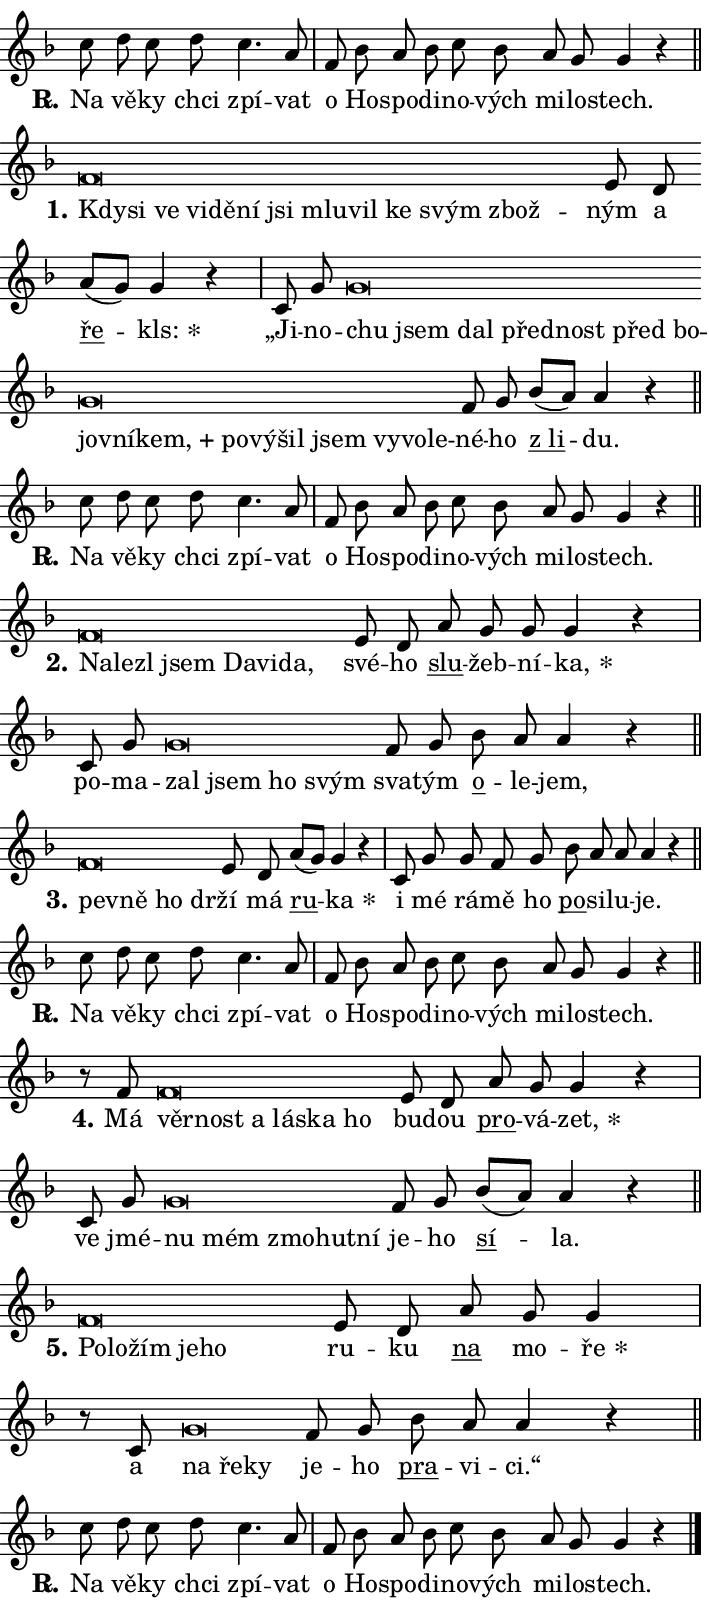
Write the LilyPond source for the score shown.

\version "2.24.0"
\header { tagline = "" }
\paper {
  indent = 0\cm
  top-margin = 0\cm
  right-margin = 0.13\cm % to fit lyric hyphens
  bottom-margin = 0\cm
  left-margin = 0\cm
  paper-width = 12\cm
  page-breaking = #ly:one-page-breaking
  system-system-spacing.basic-distance = #11
  score-system-spacing.basic-distance = #11
  ragged-last = ##f
}


%% Author: Thomas Morley
%% https://lists.gnu.org/archive/html/lilypond-user/2020-05/msg00002.html
#(define (line-position grob)
"Returns position of @var[grob} in current system:
   @code{'start}, if at first time-step
   @code{'end}, if at last time-step
   @code{'middle} otherwise
"
  (let* ((col (ly:item-get-column grob))
         (ln (ly:grob-object col 'left-neighbor))
         (rn (ly:grob-object col 'right-neighbor))
         (col-to-check-left (if (ly:grob? ln) ln col))
         (col-to-check-right (if (ly:grob? rn) rn col))
         (break-dir-left
           (and
             (ly:grob-property col-to-check-left 'non-musical #f)
             (ly:item-break-dir col-to-check-left)))
         (break-dir-right
           (and
             (ly:grob-property col-to-check-right 'non-musical #f)
             (ly:item-break-dir col-to-check-right))))
        (cond ((eqv? 1 break-dir-left) 'start)
              ((eqv? -1 break-dir-right) 'end)
              (else 'middle))))

#(define (tranparent-at-line-position vctor)
  (lambda (grob)
  "Relying on @code{line-position} select the relevant enry from @var{vctor}.
Used to determine transparency,"
    (case (line-position grob)
      ((end) (not (vector-ref vctor 0)))
      ((middle) (not (vector-ref vctor 1)))
      ((start) (not (vector-ref vctor 2))))))

noteHeadBreakVisibility =
#(define-music-function (break-visibility)(vector?)
"Makes @code{NoteHead}s transparent relying on @var{break-visibility}"
#{
  \override NoteHead.transparent =
    #(tranparent-at-line-position break-visibility)
#})

#(define delete-ledgers-for-transparent-note-heads
  (lambda (grob)
    "Reads whether a @code{NoteHead} is transparent.
If so this @code{NoteHead} is removed from @code{'note-heads} from
@var{grob}, which is supposed to be @code{LedgerLineSpanner}.
As a result ledgers are not printed for this @code{NoteHead}"
    (let* ((nhds-array (ly:grob-object grob 'note-heads))
           (nhds-list
             (if (ly:grob-array? nhds-array)
                 (ly:grob-array->list nhds-array)
                 '()))
           ;; Relies on the transparent-property being done before
           ;; Staff.LedgerLineSpanner.after-line-breaking is executed.
           ;; This is fragile ...
           (to-keep
             (remove
               (lambda (nhd)
                 (ly:grob-property nhd 'transparent #f))
               nhds-list)))
      ;; TODO find a better method to iterate over grob-arrays, similiar
      ;; to filter/remove etc for lists
      ;; For now rebuilt from scratch
      (set! (ly:grob-object grob 'note-heads)  '())
      (for-each
        (lambda (nhd)
          (ly:pointer-group-interface::add-grob grob 'note-heads nhd))
        to-keep))))

squashNotes = {
  \override NoteHead.X-extent = #'(-0.2 . 0.2)
  \override NoteHead.Y-extent = #'(-0.75 . 0)
  \override NoteHead.stencil =
    #(lambda (grob)
       (let ((pos (ly:grob-property grob 'staff-position)))
         (begin
           (if (< pos -7) (display "ERROR: Lower brevis then expected\n") (display ""))
           (if (<= pos -6) ly:text-interface::print ly:note-head::print))))
}
unSquashNotes = {
  \revert NoteHead.X-extent
  \revert NoteHead.Y-extent
  \revert NoteHead.stencil
}

hideNotes = \noteHeadBreakVisibility #begin-of-line-visible
unHideNotes = \noteHeadBreakVisibility #all-visible

% work-around for resetting accidentals
% https://lilypond.org/doc/v2.23/Documentation/notation/displaying-rhythms#unmetered-music
cadenzaMeasure = {
  \cadenzaOff
  \partial 1024 s1024
  \cadenzaOn
}

#(define-markup-command (accent layout props text) (markup?)
  "Underline accented syllable"
  (interpret-markup layout props
    #{\markup \override #'(offset . 4.3) \underline { #text }#}))

responsum = \markup \concat {
  "R" \hspace #-1.05 \path #0.1 #'((moveto 0 0.07) (lineto 0.9 0.8)) \hspace #0.05 "."
}

spaceSize = #0.6828661417322834 % exact space size for TeX Gyre Schola

\layout {
  \context {
    \Staff
    \remove "Time_signature_engraver"
    \override LedgerLineSpanner.after-line-breaking = #delete-ledgers-for-transparent-note-heads
  }
  \context {
    \Lyrics {
      \override LyricSpace.minimum-distance = \spaceSize
      \override LyricText.font-name = #"TeX Gyre Schola"
      \override LyricText.font-size = 1
      \override StanzaNumber.font-name = #"TeX Gyre Schola Bold"
      \override StanzaNumber.font-size = 1
    }
  }
  \context {
    \Score 
    \override NoteHead.text =
      #(lambda (grob) 
        (let ((pos (ly:grob-property grob 'staff-position)))
          #{\markup {
            \combine
              \halign #-0.55 \raise #(if (= pos -6) 0 0.5) \override #'(thickness . 2) \draw-line #'(3.2 . 0)
              \musicglyph "noteheads.sM1"
          }#}))
  }
}

% magnetic-lyrics.ily
%
%   written by
%     Jean Abou Samra <jean@abou-samra.fr>
%     Werner Lemberg <wl@gnu.org>
%
%   adapted by
%     Jiri Hon <jiri.hon@gmail.com>
%
% Version 2022-Apr-15

% https://www.mail-archive.com/lilypond-user@gnu.org/msg149350.html

#(define (Left_hyphen_pointer_engraver context)
   "Collect syllable-hyphen-syllable occurrences in lyrics and store
them in properties.  This engraver only looks to the left.  For
example, if the lyrics input is @code{foo -- bar}, it does the
following.

@itemize @bullet
@item
Set the @code{text} property of the @code{LyricHyphen} grob between
@q{foo} and @q{bar} to @code{foo}.

@item
Set the @code{left-hyphen} property of the @code{LyricText} grob with
text @q{foo} to the @code{LyricHyphen} grob between @q{foo} and
@q{bar}.
@end itemize

Use this auxiliary engraver in combination with the
@code{lyric-@/text::@/apply-@/magnetic-@/offset!} hook."
   (let ((hyphen #f)
         (text #f))
     (make-engraver
      (acknowledgers
       ((lyric-syllable-interface engraver grob source-engraver)
        (set! text grob)))
      (end-acknowledgers
       ((lyric-hyphen-interface engraver grob source-engraver)
        ;(when (not (grob::has-interface grob 'lyric-space-interface))
          (set! hyphen grob)));)
      ((stop-translation-timestep engraver)
       (when (and text hyphen)
         (ly:grob-set-object! text 'left-hyphen hyphen))
       (set! text #f)
       (set! hyphen #f)))))

#(define (lyric-text::apply-magnetic-offset! grob)
   "If the space between two syllables is less than the value in
property @code{LyricText@/.details@/.squash-threshold}, move the right
syllable to the left so that it gets concatenated with the left
syllable.

Use this function as a hook for
@code{LyricText@/.after-@/line-@/breaking} if the
@code{Left_@/hyphen_@/pointer_@/engraver} is active."
   (let ((hyphen (ly:grob-object grob 'left-hyphen #f)))
     (when hyphen
       (let ((left-text (ly:spanner-bound hyphen LEFT)))
         (when (grob::has-interface left-text 'lyric-syllable-interface)
           (let* ((common (ly:grob-common-refpoint grob left-text X))
                  (this-x-ext (ly:grob-extent grob common X))
                  (left-x-ext
                   (begin
                     ;; Trigger magnetism for left-text.
                     (ly:grob-property left-text 'after-line-breaking)
                     (ly:grob-extent left-text common X)))
                  ;; `delta` is the gap width between two syllables.
                  (delta (- (interval-start this-x-ext)
                            (interval-end left-x-ext)))
                  (details (ly:grob-property grob 'details))
                  (threshold (assoc-get 'squash-threshold details 0.2)))
             (when (< delta threshold)
               (let* (;; We have to manipulate the input text so that
                      ;; ligatures crossing syllable boundaries are not
                      ;; disabled.  For languages based on the Latin
                      ;; script this is essentially a beautification.
                      ;; However, for non-Western scripts it can be a
                      ;; necessity.
                      (lt (ly:grob-property left-text 'text))
                      (rt (ly:grob-property grob 'text))
                      (is-space (grob::has-interface hyphen 'lyric-space-interface))
                      (space (if is-space " " ""))
                      (extra-delta (if is-space spaceSize 0))
                      ;; Append new syllable.
                      (ltrt-space (if (and (string? lt) (string? rt))
                                (string-append lt space rt)
                                (make-concat-markup (list lt space rt))))
                      ;; Right-align `ltrt` to the right side.
                      (ltrt-space-markup (grob-interpret-markup
                               grob
                               (make-translate-markup
                                (cons (interval-length this-x-ext) 0)
                                (make-right-align-markup ltrt-space)))))
                 (begin
                   ;; Don't print `left-text`.
                   (ly:grob-set-property! left-text 'stencil #f)
                   ;; Set text and stencil (which holds all collected
                   ;; syllables so far) and shift it to the left.
                   (ly:grob-set-property! grob 'text ltrt-space)
                   (ly:grob-set-property! grob 'stencil ltrt-space-markup)
                   (ly:grob-translate-axis! grob (- (- delta extra-delta)) X))))))))))


#(define (lyric-hyphen::displace-bounds-first grob)
   ;; Make very sure this callback isn't triggered too early.
   (let ((left (ly:spanner-bound grob LEFT))
         (right (ly:spanner-bound grob RIGHT)))
     (ly:grob-property left 'after-line-breaking)
     (ly:grob-property right 'after-line-breaking)
     (ly:lyric-hyphen::print grob)))

squashThreshold = #0.4

\layout {
  \context {
    \Lyrics
    \consists #Left_hyphen_pointer_engraver
    \override LyricText.after-line-breaking =
      #lyric-text::apply-magnetic-offset!
    \override LyricHyphen.stencil = #lyric-hyphen::displace-bounds-first
    \override LyricText.details.squash-threshold = \squashThreshold
    \override LyricHyphen.minimum-distance = 0
    \override LyricHyphen.minimum-length = \squashThreshold
  }
}

squashText = \override LyricText.details.squash-threshold = 9999
unSquashText = \override LyricText.details.squash-threshold = \squashThreshold

leftText = \override LyricText.self-alignment-X = #LEFT
unLeftText = \revert LyricText.self-alignment-X

starOffset = #(lambda (grob) 
                (let ((x_offset (ly:self-alignment-interface::aligned-on-x-parent grob)))
                  (if (= x_offset 0) 0 (+ x_offset 1.2))))

star = #(define-music-function (syllable)(string?)
"Append star separator at the end of a syllable"
#{
  \once \override LyricText.X-offset = #starOffset
  \lyricmode { \markup {
    #syllable
    \override #'((font-name . "TeX Gyre Schola Bold")) \hspace #0.2 \lower #0.65 \larger "*"
  } }
#})

starAccent = #(define-music-function (syllable)(string?)
"Append star separator at the end of a syllable and make accent"
#{
  \once \override LyricText.X-offset = #starOffset
  \lyricmode { \markup {
    \accent #syllable
    \override #'((font-name . "TeX Gyre Schola Bold")) \hspace #0.2 \lower #0.65 \larger "*"
  } }
#})

breath = #(define-music-function (syllable)(string?)
"Append breathing indicator at the end of a syllable"
#{
  \lyricmode { \markup { #syllable "+" } }
#})

optionalBreath = #(define-music-function (syllable)(string?)
"Append optional breathing indicator at the end of a syllable"
#{
  \lyricmode { \markup { #syllable "(+)" } }
#})


\score {
    <<
        \new Voice = "melody" { \cadenzaOn \key f \major \relative { c''8 d c d c4. a8 \cadenzaMeasure \bar "|" f bes a bes \bar "" c bes \bar "" a g g4 r \cadenzaMeasure \bar "||" \break } }
        \new Lyrics \lyricsto "melody" { \lyricmode { \set stanza = \responsum
Na vě -- ky chci zpí -- vat o Ho -- spo -- di -- no -- vých mi -- lo -- stech. } }
    >>
    \layout {}
}

\score {
    <<
        \new Voice = "melody" { \cadenzaOn \key f \major \relative { \squashNotes f'\breve*1/16 \hideNotes \breve*1/16 \bar "" \breve*1/16 \bar "" \breve*1/16 \bar "" \breve*1/16 \bar "" \breve*1/16 \bar "" \breve*1/16 \bar "" \breve*1/16 \bar "" \breve*1/16 \bar "" \breve*1/16 \bar "" \breve*1/16 \breve*1/16 \bar "" \unHideNotes \unSquashNotes e8 d \bar "" a'[( g)] g4 r \cadenzaMeasure \bar "|" c,8 g' \bar "" \squashNotes g\breve*1/16 \hideNotes \breve*1/16 \bar "" \breve*1/16 \bar "" \breve*1/16 \bar "" \breve*1/16 \bar "" \breve*1/16 \bar "" \breve*1/16 \bar "" \breve*1/16 \bar "" \breve*1/16 \bar "" \breve*1/16 \bar "" \breve*1/16 \bar "" \breve*1/16 \bar "" \breve*1/16 \bar "" \breve*1/16 \bar "" \breve*1/16 \bar "" \breve*1/16 \breve*1/16 \bar "" \unHideNotes \unSquashNotes f8 g \bar "" bes[( a)] a4 r \cadenzaMeasure \bar "||" \break } }
        \new Lyrics \lyricsto "melody" { \lyricmode { \set stanza = "1."
\leftText Kdy -- \squashText si ve vi -- dě -- ní jsi mlu -- vil ke svým zbož -- \unLeftText \unSquashText ným a \markup \accent ře -- \star kls: „Ji -- no -- \leftText chu \squashText jsem dal před -- nost před bo -- jov -- ní -- \breath "kem," po -- vý -- šil jsem vy -- vo -- le -- \unLeftText \unSquashText né -- ho \markup \accent "z li" -- du. } }
    >>
    \layout {}
}

\score {
    <<
        \new Voice = "melody" { \cadenzaOn \key f \major \relative { c''8 d c d c4. a8 \cadenzaMeasure \bar "|" f bes a bes \bar "" c bes \bar "" a g g4 r \cadenzaMeasure \bar "||" \break } }
        \new Lyrics \lyricsto "melody" { \lyricmode { \set stanza = \responsum
Na vě -- ky chci zpí -- vat o Ho -- spo -- di -- no -- vých mi -- lo -- stech. } }
    >>
    \layout {}
}

\score {
    <<
        \new Voice = "melody" { \cadenzaOn \key f \major \relative { \squashNotes f'\breve*1/16 \hideNotes \breve*1/16 \bar "" \breve*1/16 \bar "" \breve*1/16 \bar "" \breve*1/16 \bar "" \breve*1/16 \breve*1/16 \bar "" \unHideNotes \unSquashNotes e8 d \bar "" a' g g g4 r \cadenzaMeasure \bar "|" c,8 g' \bar "" \squashNotes g\breve*1/16 \hideNotes \breve*1/16 \bar "" \breve*1/16 \breve*1/16 \bar "" \unHideNotes \unSquashNotes f8 g \bar "" bes a a4 r \cadenzaMeasure \bar "||" \break } }
        \new Lyrics \lyricsto "melody" { \lyricmode { \set stanza = "2."
\leftText Na -- \squashText le -- zl jsem Da -- vi -- da, \unLeftText \unSquashText své -- ho \markup \accent slu -- žeb -- ní -- \star ka, po -- ma -- \leftText zal \squashText jsem ho svým \unLeftText \unSquashText sva -- tým \markup \accent o -- le -- jem, } }
    >>
    \layout {}
}

\score {
    <<
        \new Voice = "melody" { \cadenzaOn \key f \major \relative { \squashNotes f'\breve*1/16 \hideNotes \breve*1/16 \bar "" \breve*1/16 \breve*1/16 \bar "" \unHideNotes \unSquashNotes e8 d \bar "" a'[( g)] g4 r \cadenzaMeasure \bar "|" c,8 g' \bar "" g f8 g \bar "" bes a a a4 r \cadenzaMeasure \bar "||" \break } }
        \new Lyrics \lyricsto "melody" { \lyricmode { \set stanza = "3."
\leftText pev -- \squashText ně ho dr -- \unLeftText \unSquashText ží má \markup \accent ru -- \star ka i mé rá -- mě ho \markup \accent po -- si -- lu -- je. } }
    >>
    \layout {}
}

\score {
    <<
        \new Voice = "melody" { \cadenzaOn \key f \major \relative { c''8 d c d c4. a8 \cadenzaMeasure \bar "|" f bes a bes \bar "" c bes \bar "" a g g4 r \cadenzaMeasure \bar "||" \break } }
        \new Lyrics \lyricsto "melody" { \lyricmode { \set stanza = \responsum
Na vě -- ky chci zpí -- vat o Ho -- spo -- di -- no -- vých mi -- lo -- stech. } }
    >>
    \layout {}
}

\score {
    <<
        \new Voice = "melody" { \cadenzaOn \key f \major \relative { r8 f'8 \squashNotes f\breve*1/16 \hideNotes \breve*1/16 \bar "" \breve*1/16 \bar "" \breve*1/16 \bar "" \breve*1/16 \breve*1/16 \bar "" \unHideNotes \unSquashNotes e8 d \bar "" a' g g4 r \cadenzaMeasure \bar "|" c,8 g' \bar "" \squashNotes g\breve*1/16 \hideNotes \breve*1/16 \bar "" \breve*1/16 \bar "" \breve*1/16 \breve*1/16 \bar "" \unHideNotes \unSquashNotes f8 g \bar "" bes[( a)] a4 r \cadenzaMeasure \bar "||" \break } }
        \new Lyrics \lyricsto "melody" { \lyricmode { \set stanza = "4."
Má \leftText věr -- \squashText nost a lá -- ska ho \unLeftText \unSquashText bu -- dou \markup \accent pro -- vá -- \star zet, ve jmé -- \leftText nu \squashText mém zmo -- hut -- ní \unLeftText \unSquashText je -- ho \markup \accent sí -- la. } }
    >>
    \layout {}
}

\score {
    <<
        \new Voice = "melody" { \cadenzaOn \key f \major \relative { \squashNotes f'\breve*1/16 \hideNotes \breve*1/16 \bar "" \breve*1/16 \bar "" \breve*1/16 \breve*1/16 \bar "" \unHideNotes \unSquashNotes e8 d \bar "" a' g g4 \cadenzaMeasure \bar "|" r8 c,8 \squashNotes g'\breve*1/16 \hideNotes \breve*1/16 \breve*1/16 \bar "" \unHideNotes \unSquashNotes f8 g \bar "" bes a a4 r \cadenzaMeasure \bar "||" \break } }
        \new Lyrics \lyricsto "melody" { \lyricmode { \set stanza = "5."
\leftText Po -- \squashText lo -- žím je -- ho \unLeftText \unSquashText ru -- ku \markup \accent na mo -- \star ře a \leftText na \squashText ře -- ky \unLeftText \unSquashText je -- ho \markup \accent pra -- vi -- ci.“ } }
    >>
    \layout {}
}

\score {
    <<
        \new Voice = "melody" { \cadenzaOn \key f \major \relative { c''8 d c d c4. a8 \cadenzaMeasure \bar "|" f bes a bes \bar "" c bes \bar "" a g g4 r \cadenzaMeasure \bar "||" \break } \bar "|." }
        \new Lyrics \lyricsto "melody" { \lyricmode { \set stanza = \responsum
Na vě -- ky chci zpí -- vat o Ho -- spo -- di -- no -- vých mi -- lo -- stech. } }
    >>
    \layout {}
}
